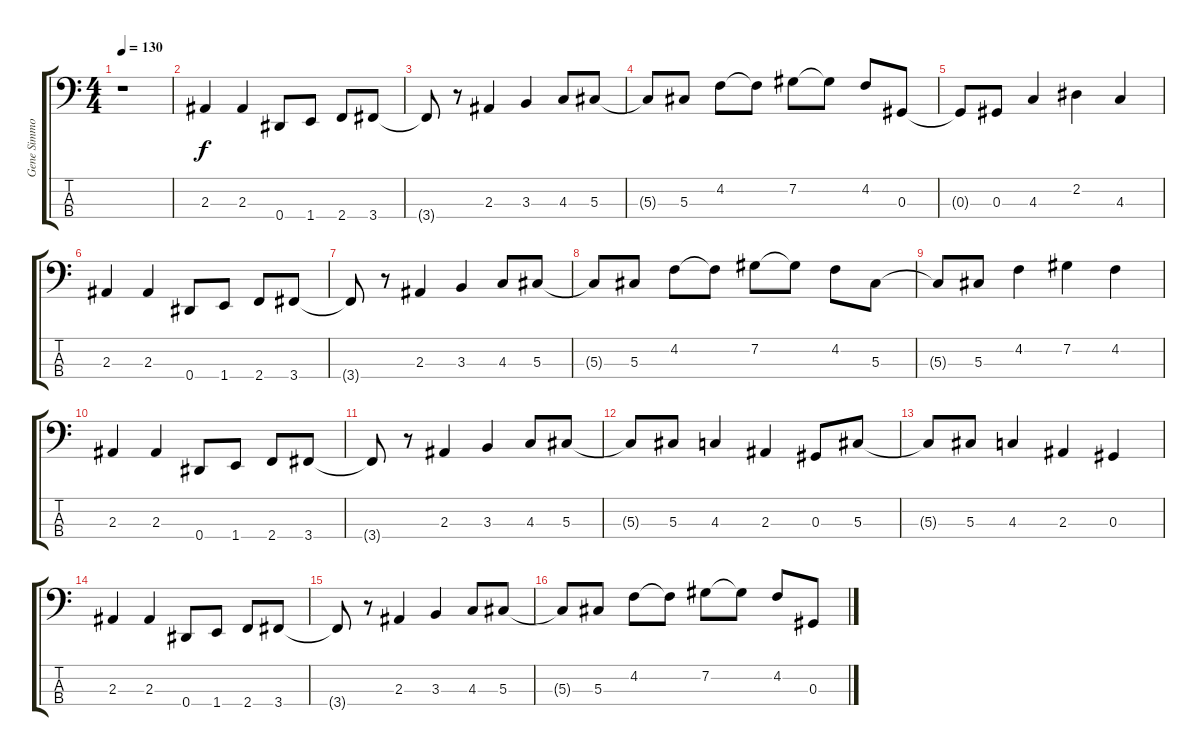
\track ("Gene Simmons" "Gene Simmo") {instrument electricbasspick}
\staff {score tabs}
\tuning (Gb2 Db2 Ab1 Eb1) {hide}
\ts (4 4)
\tempo 130
\clef f4
\ks c
r.1{dy f instrument electricbasspick} |
2.3.4 2.3.4 0.4.8 1.4.8 2.4.8 3.4.8 |
3.4{t}.8 r.8 2.3.4 3.3.4 4.3.8 5.3.8 |
5.3{t}.8 5.3.8 4.2.8 4.2{t}.8 7.2.8 7.2{t}.8 4.2.8 0.3.8 |
0.3{t}.8 0.3.8 4.3.4 2.2.4 4.3.4 |
2.3.4 2.3.4 0.4.8 1.4.8 2.4.8 3.4.8 |
3.4{t}.8 r.8 2.3.4 3.3.4 4.3.8 5.3.8 |
5.3{t}.8 5.3.8 4.2.8 4.2{t}.8 7.2.8 7.2{t}.8 4.2.8 5.3.8 |
5.3{t}.8 5.3.8 4.2.4 7.2.4 4.2.4 |
2.3.4 2.3.4 0.4.8 1.4.8 2.4.8 3.4.8 |
3.4{t}.8 r.8 2.3.4 3.3.4 4.3.8 5.3.8 |
5.3{t}.8 5.3.8 4.3.4 2.3.4 0.3.8 5.3.8 |
5.3{t}.8 5.3.8 4.3.4 2.3.4 0.3.4 |
2.3.4 2.3.4 0.4.8 1.4.8 2.4.8 3.4.8 |
3.4{t}.8 r.8 2.3.4 3.3.4 4.3.8 5.3.8 |
5.3{t}.8 5.3.8 4.2.8 4.2{t}.8 7.2.8 7.2{t}.8 4.2.8 0.3.8
